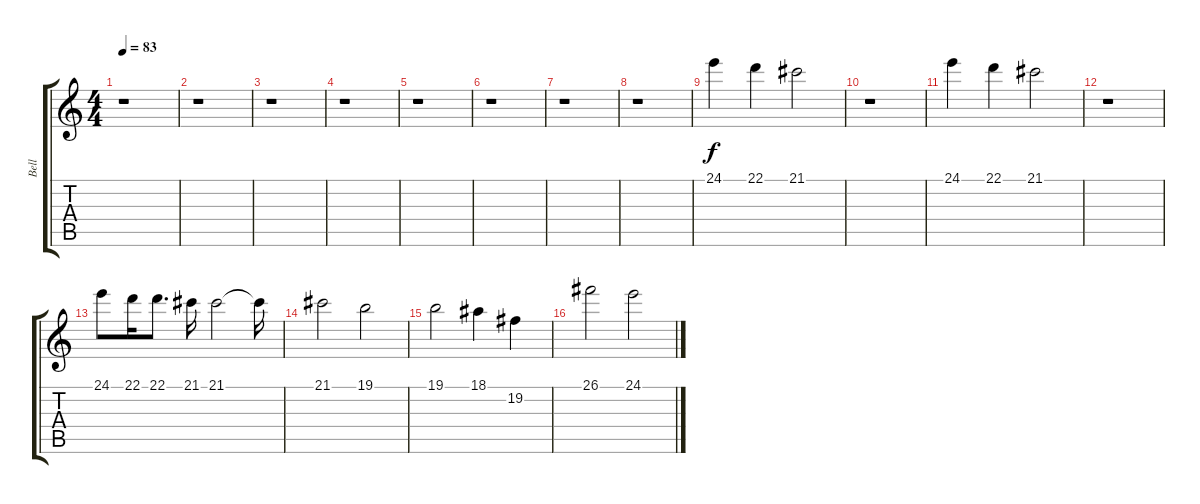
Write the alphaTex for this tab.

\track ("Bell" "Bell") {instrument fx3crystal}
\staff {score tabs}
\tuning (E4 B3 G3 D3 A2 E2) {hide}
\ts (4 4)
\tempo 83
\clef g2
\ks c
r.1{dy f} |
r.1 |
r.1 |
r.1 |
r.1 |
r.1 |
r.1 |
r.1 |
24.1.4 22.1.4 21.1.2 |
r.1 |
24.1.4 22.1.4 21.1.2 |
r.1 |
24.1.8 22.1.16 22.1.8{d} 21.1.16 21.1.2 21.1{t}.16 |
21.1.2 19.1.2 |
19.1.2 18.1.4 19.2.4 |
26.1.2 24.1.2
